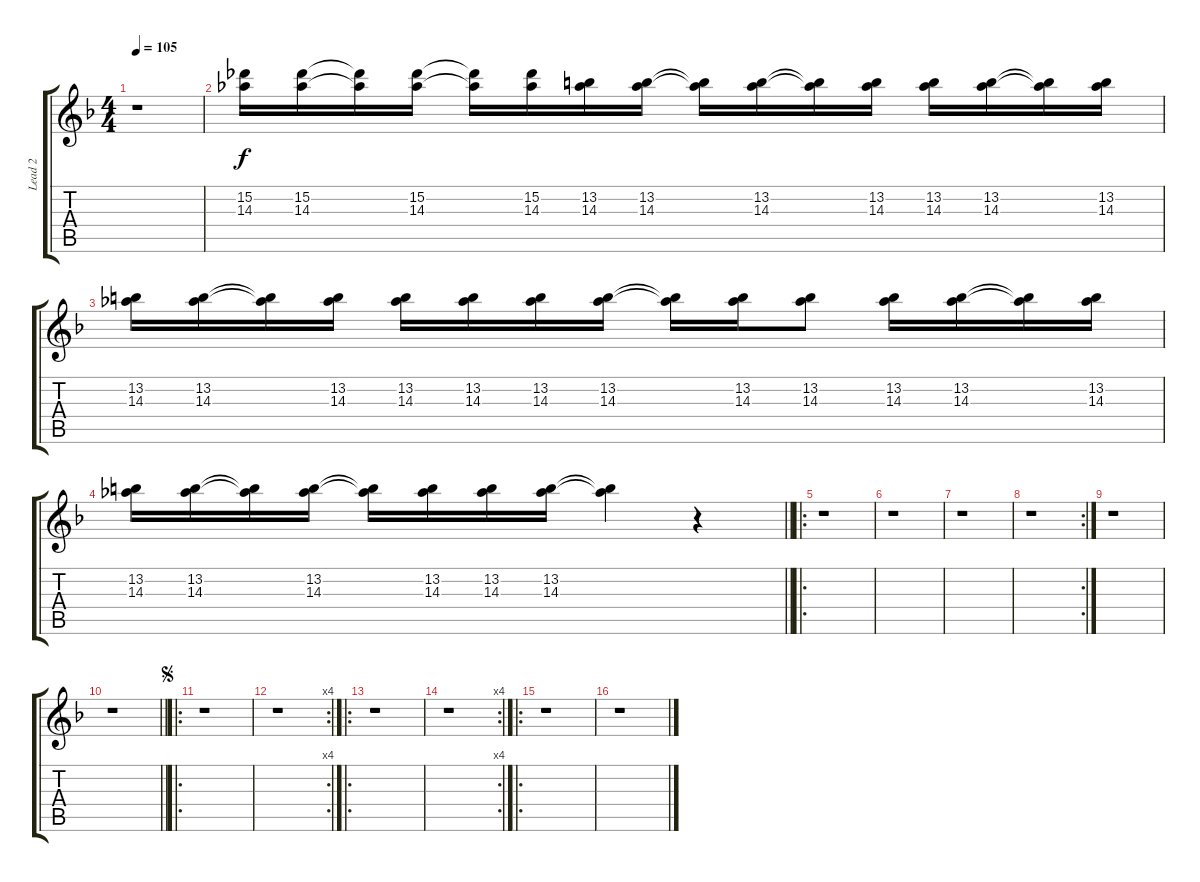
\track ("Lead 2" "Lead 2") {instrument electricguitarjazz}
\staff {score tabs}
\tuning (Eb4 Bb3 Gb3 Db3 Ab2 Db2) {hide}
\ts (4 4)
\tempo 105
\clef g2
\ks f
r.1{dy f instrument electricguitarjazz} |
(15.2 14.3).16 (15.2 14.3).16 (15.2{t} 14.3{t}).16 (15.2 14.3).16 (15.2{t} 14.3{t}).16 (15.2 14.3).16 (13.2 14.3).16 (13.2 14.3).16 (13.2{t} 14.3{t}).16 (13.2 14.3).16 (13.2{t} 14.3{t}).16 (13.2 14.3).16 (13.2 14.3).16 (13.2 14.3).16 (13.2{t} 14.3{t}).16 (13.2 14.3).16 |
(13.2 14.3).16 (13.2 14.3).16 (13.2{t} 14.3{t}).16 (13.2 14.3).16 (13.2 14.3).16 (13.2 14.3).16 (13.2 14.3).16 (13.2 14.3).16 (13.2{t} 14.3{t}).16 (13.2 14.3).16 (13.2 14.3).8 (13.2 14.3).16 (13.2 14.3).16 (13.2{t} 14.3{t}).16 (13.2 14.3).16 |
\barLineRight lightlight
(13.2 14.3).16 (13.2 14.3).16 (13.2{t} 14.3{t}).16 (13.2 14.3).16 (13.2{t} 14.3{t}).16 (13.2 14.3).16 (13.2 14.3).16 (13.2 14.3).16 (13.2{t} 14.3{t}).4 r.4 |
\ro
r.1 |
r.1 |
r.1 |
\rc 2
r.1 |
r.1 |
\barLineRight lightlight
r.1 |
\ro
\jump segno
r.1 |
\rc 4
r.1 |
\ro
r.1 |
\rc 4
r.1 |
\ro
r.1 |
r.1
